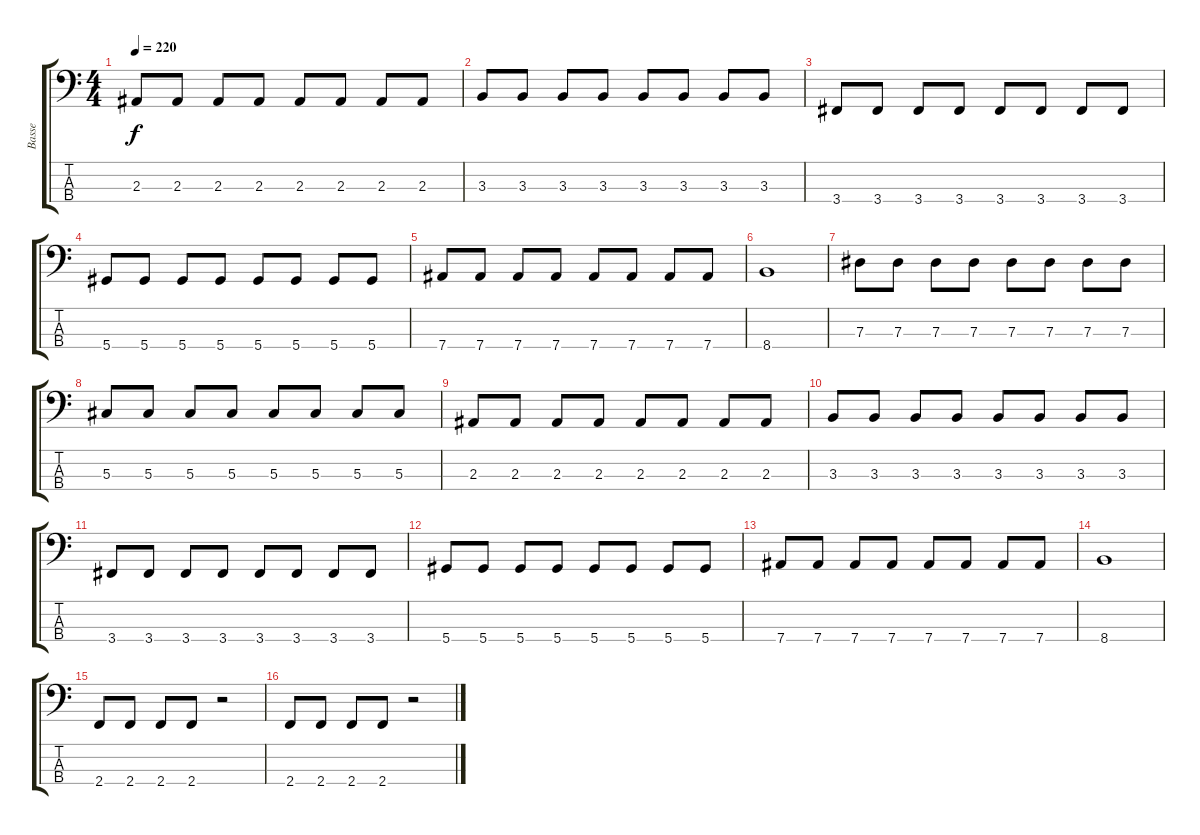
\track ("Basse" "Basse") {instrument electricbassfinger}
\staff {score tabs}
\tuning (Gb2 Db2 Ab1 Eb1) {hide}
\ts (4 4)
\tempo 220
\clef f4
\ks c
2.3.8{dy f} 2.3.8 2.3.8 2.3.8 2.3.8 2.3.8 2.3.8 2.3.8 |
3.3.8 3.3.8 3.3.8 3.3.8 3.3.8 3.3.8 3.3.8 3.3.8 |
3.4.8 3.4.8 3.4.8 3.4.8 3.4.8 3.4.8 3.4.8 3.4.8 |
5.4.8 5.4.8 5.4.8 5.4.8 5.4.8 5.4.8 5.4.8 5.4.8 |
7.4.8 7.4.8 7.4.8 7.4.8 7.4.8 7.4.8 7.4.8 7.4.8 |
8.4.1 |
7.3.8 7.3.8 7.3.8 7.3.8 7.3.8 7.3.8 7.3.8 7.3.8 |
5.3.8 5.3.8 5.3.8 5.3.8 5.3.8 5.3.8 5.3.8 5.3.8 |
2.3.8 2.3.8 2.3.8 2.3.8 2.3.8 2.3.8 2.3.8 2.3.8 |
3.3.8 3.3.8 3.3.8 3.3.8 3.3.8 3.3.8 3.3.8 3.3.8 |
3.4.8 3.4.8 3.4.8 3.4.8 3.4.8 3.4.8 3.4.8 3.4.8 |
5.4.8 5.4.8 5.4.8 5.4.8 5.4.8 5.4.8 5.4.8 5.4.8 |
7.4.8 7.4.8 7.4.8 7.4.8 7.4.8 7.4.8 7.4.8 7.4.8 |
8.4.1 |
2.4.8 2.4.8 2.4.8 2.4.8 r.2 |
2.4.8 2.4.8 2.4.8 2.4.8 r.2
